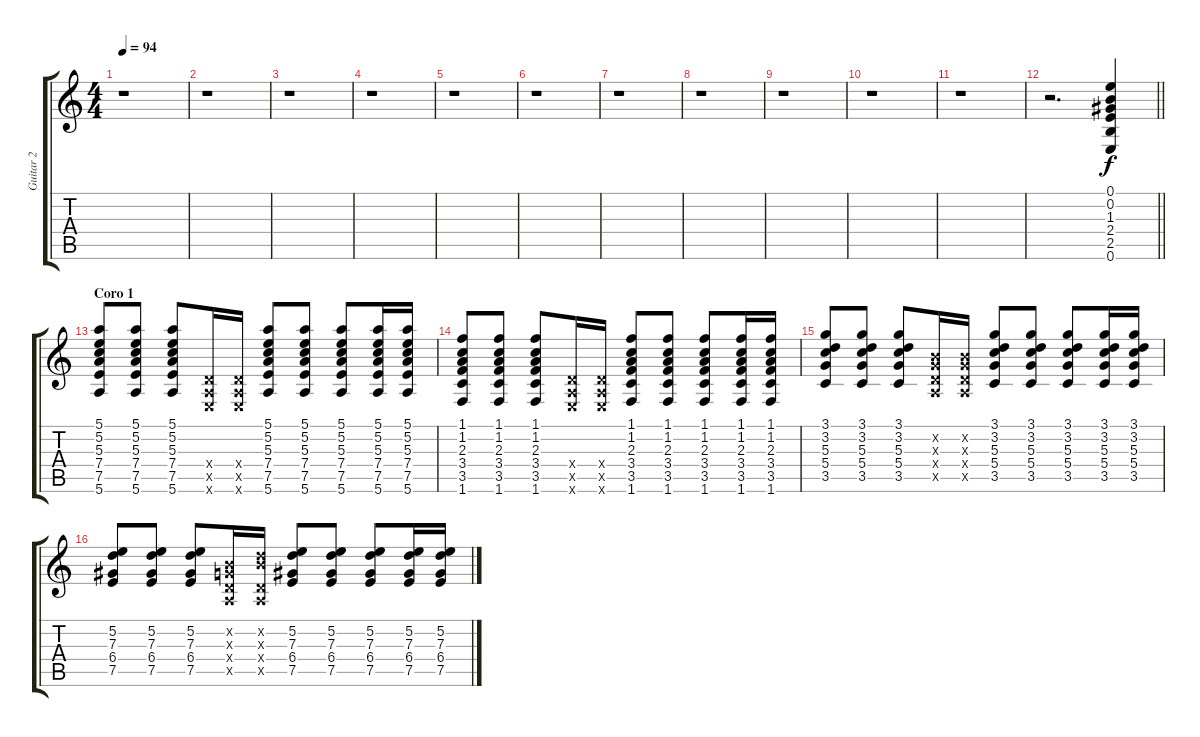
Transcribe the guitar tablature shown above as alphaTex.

\track ("Guitar 2" "Guitar 2") {instrument overdrivenguitar}
\staff {score tabs}
\tuning (E4 B3 G3 D3 A2 E2) {hide}
\ts (4 4)
\tempo 94
\clef g2
\ks c
r.1{dy f} |
r.1 |
r.1 |
r.1 |
r.1 |
r.1 |
r.1 |
r.1 |
r.1 |
r.1 |
r.1 |
\barLineRight lightlight
r.2{d} (0.1 0.2 1.3 2.4 2.5 0.6).4 |
\section ("" "Coro 1")
(5.1 5.2 5.3 7.4 7.5 5.6).8 (5.1 5.2 5.3 7.4 7.5 5.6).8 (5.1 5.2 5.3 7.4 7.5 5.6).8 (0.4{x} 0.5{x} 0.6{x}).16 (0.4{x} 0.5{x} 0.6{x}).16 (5.1 5.2 5.3 7.4 7.5 5.6).8 (5.1 5.2 5.3 7.4 7.5 5.6).8 (5.1 5.2 5.3 7.4 7.5 5.6).8 (5.1 5.2 5.3 7.4 7.5 5.6).16 (5.1 5.2 5.3 7.4 7.5 5.6).16 |
(1.1 1.2 2.3 3.4 3.5 1.6).8 (1.1 1.2 2.3 3.4 3.5 1.6).8 (1.1 1.2 2.3 3.4 3.5 1.6).8 (0.4{x} 0.5{x} 0.6{x}).16 (0.4{x} 0.5{x} 0.6{x}).16 (1.1 1.2 2.3 3.4 3.5 1.6).8 (1.1 1.2 2.3 3.4 3.5 1.6).8 (1.1 1.2 2.3 3.4 3.5 1.6).8 (1.1 1.2 2.3 3.4 3.5 1.6).16 (1.1 1.2 2.3 3.4 3.5 1.6).16 |
(3.1 3.2 5.3 5.4 3.5).8 (3.1 3.2 5.3 5.4 3.5).8 (3.1 3.2 5.3 5.4 3.5).8 (0.2{x} 0.3{x} 0.4{x} 0.5{x}).16 (0.2{x} 0.3{x} 0.4{x} 0.5{x}).16 (3.1 3.2 5.3 5.4 3.5).8 (3.1 3.2 5.3 5.4 3.5).8 (3.1 3.2 5.3 5.4 3.5).8 (3.1 3.2 5.3 5.4 3.5).16 (3.1 3.2 5.3 5.4 3.5).16 |
(5.2 7.3 6.4 7.5).8 (5.2 7.3 6.4 7.5).8 (5.2 7.3 6.4 7.5).8 (0.2{x} 0.3{x} 0.4{x} 0.5{x}).16 (0.2{x} 7.3{x} 0.4{x} 0.5{x}).16 (5.2 7.3 6.4 7.5).8 (5.2 7.3 6.4 7.5).8 (5.2 7.3 6.4 7.5).8 (5.2 7.3 6.4 7.5).16 (5.2 7.3 6.4 7.5).16
